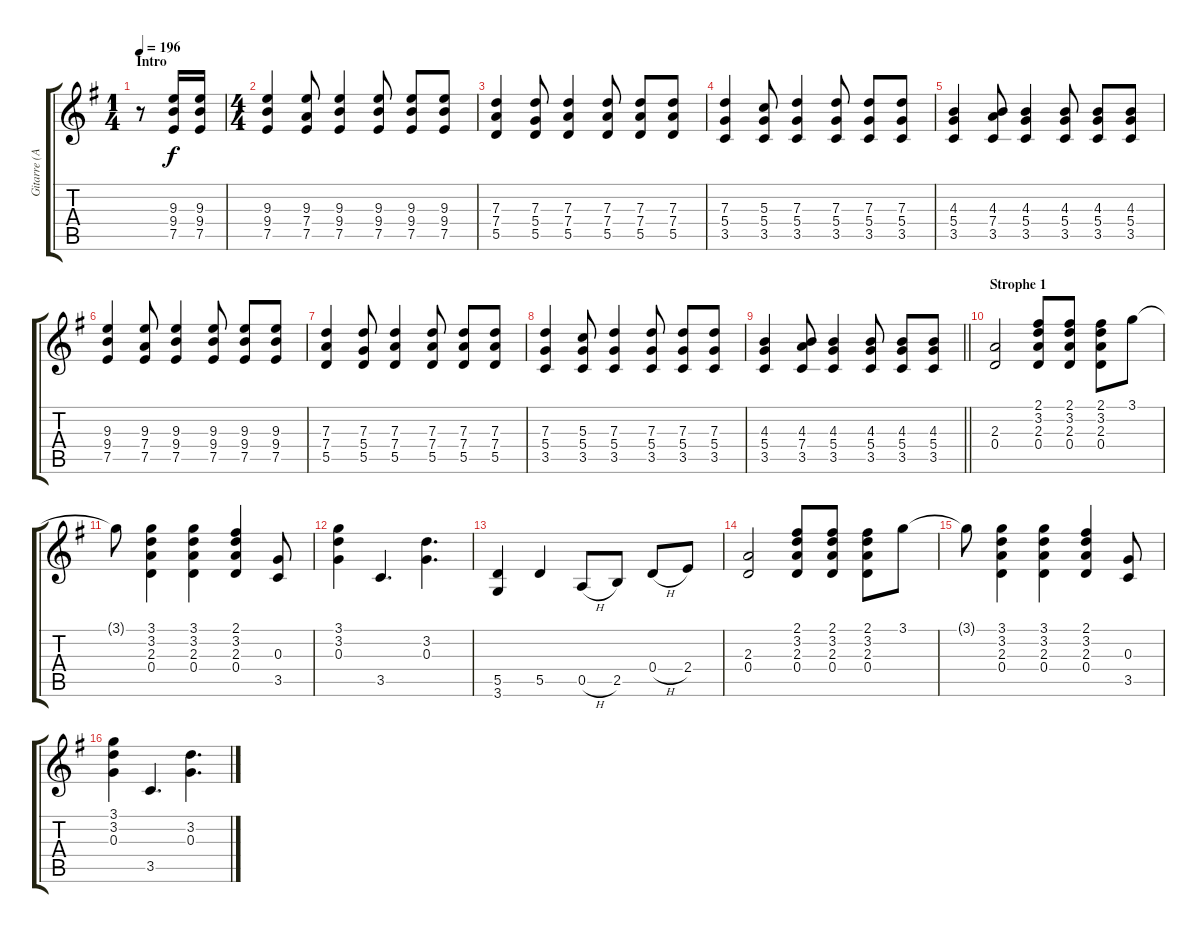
\track ("Gitarre (Akustik)" "Gitarre (A") {instrument acousticguitarsteel}
\staff {score tabs}
\tuning (E4 B3 G3 D3 A2 E2) {hide}
\ts (1 4)
\section ("" "Intro")
\tempo 196
\clef g2
\ks g
r.8{dy f instrument acousticguitarsteel} (9.3 9.4 7.5).16 (9.3 9.4 7.5).16 |
\ts (4 4)
(9.3 9.4 7.5).4 (9.3 7.4 7.5).8 (9.3 9.4 7.5).4 (9.3 9.4 7.5).8 (9.3 9.4 7.5).8 (9.3 9.4 7.5).8 |
(7.3 7.4 5.5).4 (7.3 5.4 5.5).8 (7.3 7.4 5.5).4 (7.3 7.4 5.5).8 (7.3 7.4 5.5).8 (7.3 7.4 5.5).8 |
(7.3 5.4 3.5).4 (5.3 5.4 3.5).8 (7.3 5.4 3.5).4 (7.3 5.4 3.5).8 (7.3 5.4 3.5).8 (7.3 5.4 3.5).8 |
(4.3 5.4 3.5).4 (4.3 7.4 3.5).8 (4.3 5.4 3.5).4 (4.3 5.4 3.5).8 (4.3 5.4 3.5).8 (4.3 5.4 3.5).8 |
(9.3 9.4 7.5).4 (9.3 7.4 7.5).8 (9.3 9.4 7.5).4 (9.3 9.4 7.5).8 (9.3 9.4 7.5).8 (9.3 9.4 7.5).8 |
(7.3 7.4 5.5).4 (7.3 5.4 5.5).8 (7.3 7.4 5.5).4 (7.3 7.4 5.5).8 (7.3 7.4 5.5).8 (7.3 7.4 5.5).8 |
(7.3 5.4 3.5).4 (5.3 5.4 3.5).8 (7.3 5.4 3.5).4 (7.3 5.4 3.5).8 (7.3 5.4 3.5).8 (7.3 5.4 3.5).8 |
\barLineRight lightlight
(4.3 5.4 3.5).4 (4.3 7.4 3.5).8 (4.3 5.4 3.5).4 (4.3 5.4 3.5).8 (4.3 5.4 3.5).8 (4.3 5.4 3.5).8 |
\section ("" "Strophe 1")
(2.3 0.4).2 (2.1 3.2 2.3 0.4).8 (2.1 3.2 2.3 0.4).8 (2.1 3.2 2.3 0.4).8 3.1.8 |
3.1{t}.8 (3.1 3.2 2.3 0.4).4 (3.1 3.2 2.3 0.4).4 (2.1 3.2 2.3 0.4).4 (0.3 3.5).8 |
(3.1 3.2 0.3).4 3.5.4{d} (3.2 0.3).4{d} |
(5.5 3.6).4 5.5.4 0.5{h}.8 2.5.8 0.4{h}.8 2.4.8 |
(2.3 0.4).2 (2.1 3.2 2.3 0.4).8 (2.1 3.2 2.3 0.4).8 (2.1 3.2 2.3 0.4).8 3.1.8 |
3.1{t}.8 (3.1 3.2 2.3 0.4).4 (3.1 3.2 2.3 0.4).4 (2.1 3.2 2.3 0.4).4 (0.3 3.5).8 |
(3.1 3.2 0.3).4 3.5.4{d} (3.2 0.3).4{d}
